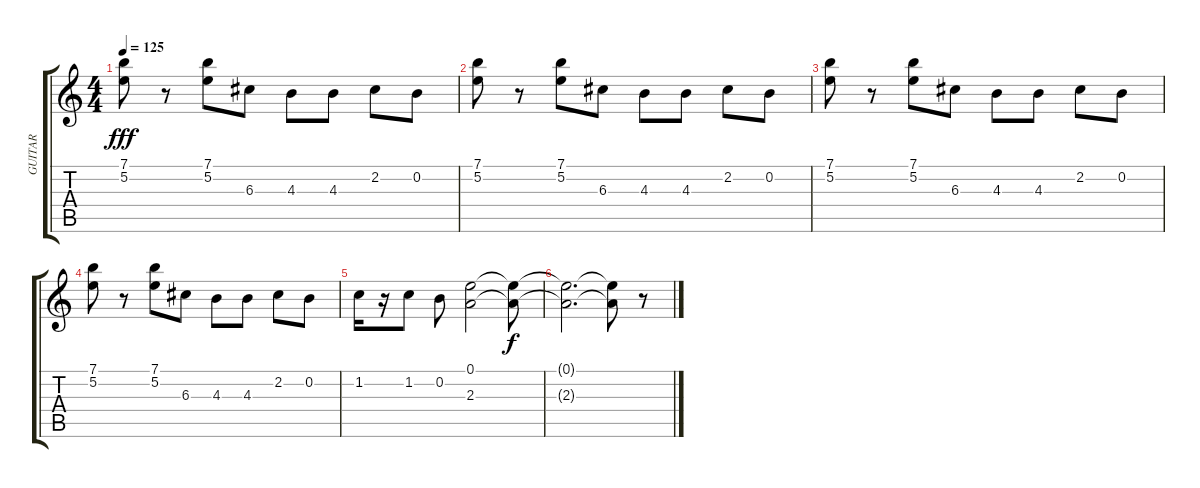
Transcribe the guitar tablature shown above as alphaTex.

\track ("GUITAR" "GUITAR") {instrument acousticguitarsteel}
\staff {score tabs}
\tuning (E4 B3 G3 D3 A2 E2) {hide}
\ts (4 4)
\tempo 125
\clef g2
\ks c
(7.1 5.2).8{dy fff} r.8 (7.1 5.2).8 6.3.8 4.3.8 4.3.8 2.2.8 0.2.8 |
(7.1 5.2).8 r.8 (7.1 5.2).8 6.3.8 4.3.8 4.3.8 2.2.8 0.2.8 |
(7.1 5.2).8 r.8 (7.1 5.2).8 6.3.8 4.3.8 4.3.8 2.2.8 0.2.8 |
(7.1 5.2).8 r.8 (7.1 5.2).8 6.3.8 4.3.8 4.3.8 2.2.8 0.2.8 |
1.2.16 r.16 1.2.8 0.2.8 (0.1 2.3).2 (0.1{t} 2.3{t}).8{dy f} |
(0.1{t} 2.3{t}).2{d} (0.1{t} 2.3{t}).8 r.8
